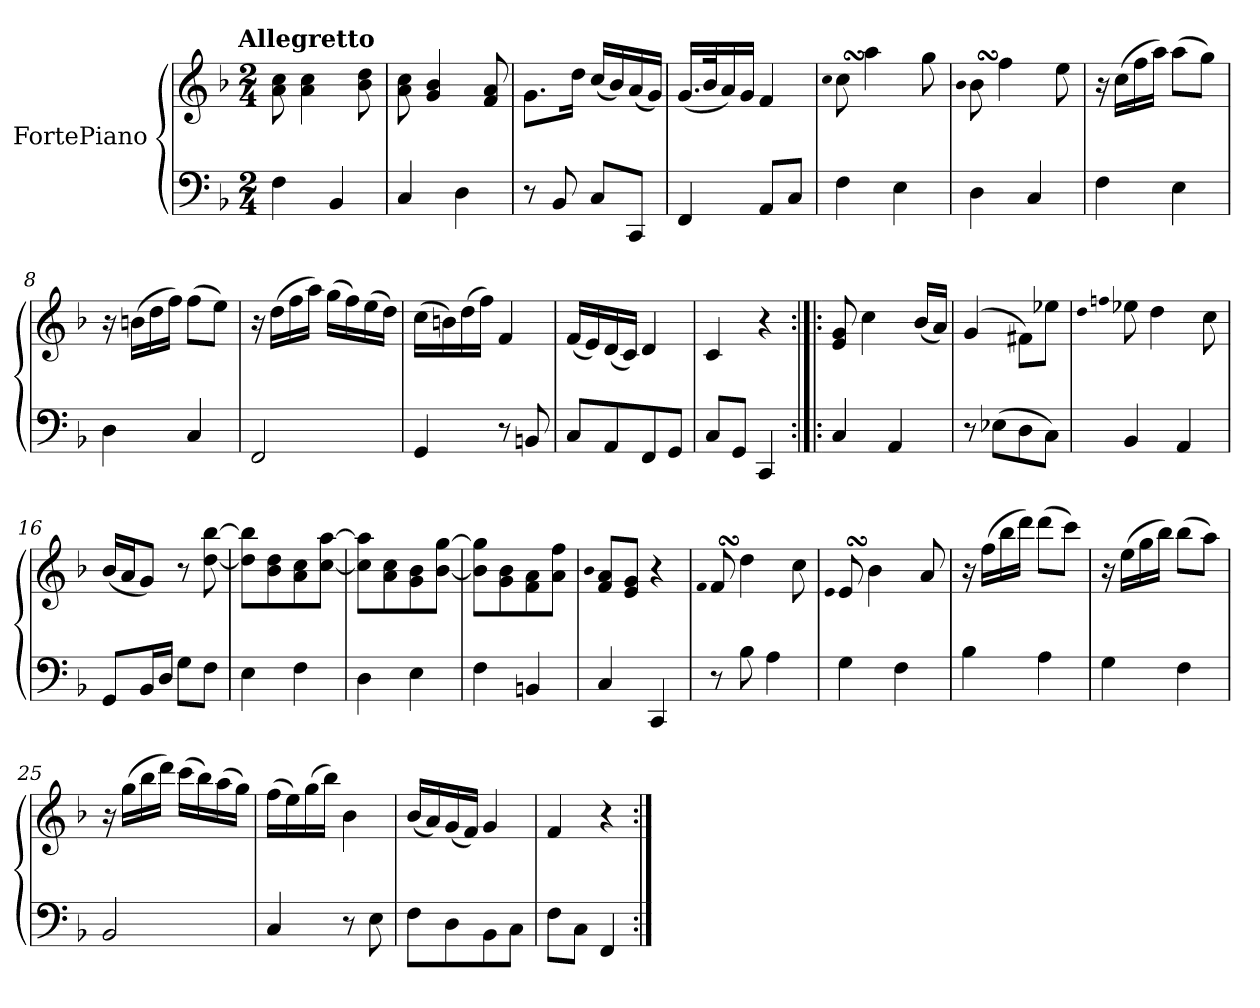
**kern	**kern
*part1	*part1
*staff2	*staff1
*I"FortePiano	*
*clefF4	*clefG2
*k[b-]	*k[b-]
*F:	*F:
!!LO:TX:omd:t=Allegretto
*M2/4	*M2/4
*MM110	*MM110
=1	=1
4F\	8a\ 8cc\
.	4a\ 4cc\
4BB-/	.
.	8b-\ 8dd\
=2	=2
4C/	8a\ 8cc\
.	4g/ 4b-/
4D\	.
.	8f/ 8a/
=3	=3
8r	8.g\L
8BB-/	.
.	16dd\Jk
8C/L	(16cc/LL
.	16b-/)
8CC/J	(16a/
.	16g/JJ)
=4	=4
4FF/	(16.g/LL
.	32b-/K
.	16a/)
.	16g/JJ
8AA/L	4f/
8C/J	.
=5	=5
.	qcc
4F\	8ccSSS\
.	4aa\
4E\	.
.	8gg\
=6	=6
.	qb-
4D\	8b-SSs\
.	4ff\
4C/	.
.	8ee\
=7	=7
4F\	16r
.	(16cc\LL
.	16ff\
.	16aa\JJ)
4E\	(8aa\L
.	8gg\J)
=8	=8
4D\	16r
.	(16bn\LL
.	16dd\
.	16ff\JJ)
4C/	(8ff\L
.	8ee\J)
=9	=9
2FF/	16r
.	(16dd\LL
.	16ff\
.	16aa\JJ)
.	(16gg\LL
.	16ff\)
.	(16ee\
.	16dd\JJ)
=10	=10
4GG/	(16cc\LL
.	16bn\)
.	(16dd\
.	16ff\JJ)
8r	4f/
8BBn/	.
=11	=11
8C/L	(16f/LL
.	16e/)
8AA/	(16d/
.	16c/JJ)
8FF/	4d/
8GG/J	.
=12	=12
8C/L	4c/
8GG/J	.
4CC/	4r
=13:|!|:	=13:|!|:
4C/	8e/ 8g/
.	4cc\
4AA/	.
.	(16b-/LL
.	16a/JJ)
=14	=14
8r	(4g/
(8E-X\L	.
8D\	8f#X\L)
8C\J)	8ee-X\J
=15	=15
.	qdd
.	qffn
4BB-/	8ee-X\
.	4dd\
4AA/	.
.	8cc\
=16	=16
8GG/L	(16b-/LL
.	16a/J
16BB-/L	8g/J)
16D/JJ	.
8G\L	8r
8F\J	[8dd\ [8bb-\
=17	=17
4E\	8dd]\ 8bb-]\L
.	8b-\ 8dd\
4F\	8a\ 8cc\
.	[8cc\ [8aa\J
=18	=18
4D\	8cc]\ 8aa]\L
.	8a\ 8cc\
4E\	8g\ 8b-\
.	[8b-\ [8gg\J
=19	=19
4F\	8b-]\ 8gg]\L
.	8g\ 8b-\
4BBn/	8f\ 8a\
.	8a\ 8ff\J
=20	=20
.	qb-
4C/	8f/ 8a/L
.	8e/ 8g/J
4CC/	4r
=21	=21
.	qf
8r	8fSSs/
8B-\	4dd\
4A\	.
.	8cc\
=22	=22
.	qe
4G\	8eSsS/
.	4b-\
4F\	.
.	8a/
=23	=23
4B-\	16r
.	(16ff\LL
.	16bb-\
.	16ddd\JJ)
4A\	(8ddd\L
.	8ccc\J)
=24	=24
4G\	16r
.	(16ee\LL
.	16gg\
.	16bb-\JJ)
4F\	(8bb-\L
.	8aa\J)
=25	=25
2BB-/	16r
.	(16gg\LL
.	16bb-\
.	16ddd\JJ)
.	(16ccc\LL
.	16bb-\)
.	(16aa\
.	16gg\JJ)
=26	=26
4C/	(16ff\LL
.	16ee\)
.	(16gg\
.	16bb-\JJ)
8r	4b-\
8E\	.
=27	=27
8F\L	(16b-/LL
.	16a/)
8D\	(16g/
.	16f/JJ)
8BB-\	4g/
8C\J	.
=28	=28
8F\L	4f/
8C\J	.
4FF/	4r
=:|!	=:|!
*-	*-
